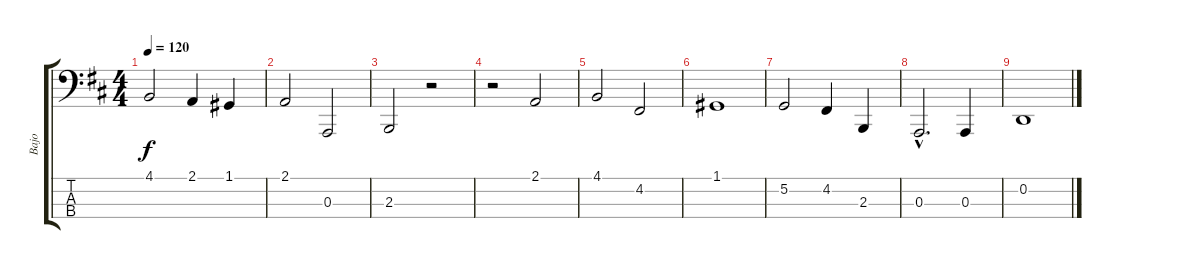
\track ("Bajo" "Bajo") {instrument churchorgan}
\staff {score tabs}
\tuning (G2 D2 A1 E1) {hide}
\ts (4 4)
\tempo 120
\clef f4
\ks d
4.1.2{dy f} 2.1.4 1.1.4 |
2.1.2 0.3.2 |
2.3.2 r.2 |
r.2 2.1.2 |
4.1.2 4.2.2 |
1.1.1 |
5.2.2 4.2.4 2.3.4 |
0.3{hac}.2{d} 0.3.4 |
0.2.1
